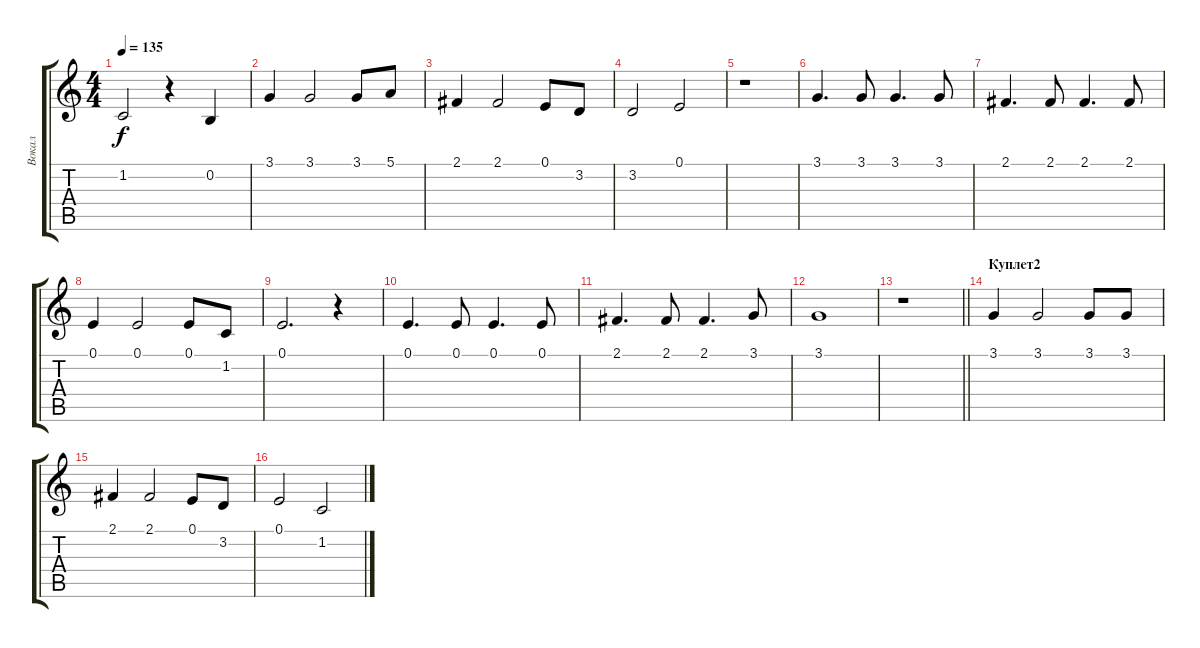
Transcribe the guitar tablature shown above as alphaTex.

\track ("Вокал" "Вокал") {instrument lead6voice}
\staff {score tabs}
\tuning (E4 B3 G3 D3 A2 E2) {hide}
\ts (4 4)
\tempo 135
\clef g2
\ks c
1.2{t}.2{dy f} r.4 0.2.4 |
3.1.4 3.1.2 3.1.8 5.1.8 |
2.1.4 2.1.2 0.1.8 3.2.8 |
3.2.2 0.1.2 |
r.1 |
3.1.4{d} 3.1.8 3.1.4{d} 3.1.8 |
2.1.4{d} 2.1.8 2.1.4{d} 2.1.8 |
0.1.4 0.1.2 0.1.8 1.2.8 |
0.1.2{d} r.4 |
0.1.4{d} 0.1.8 0.1.4{d} 0.1.8 |
2.1.4{d} 2.1.8 2.1.4{d} 3.1.8 |
3.1.1 |
\barLineRight lightlight
r.1 |
\section ("" "Куплет2")
3.1.4 3.1.2 3.1.8 3.1.8 |
2.1.4 2.1.2 0.1.8 3.2.8 |
0.1.2 1.2.2
